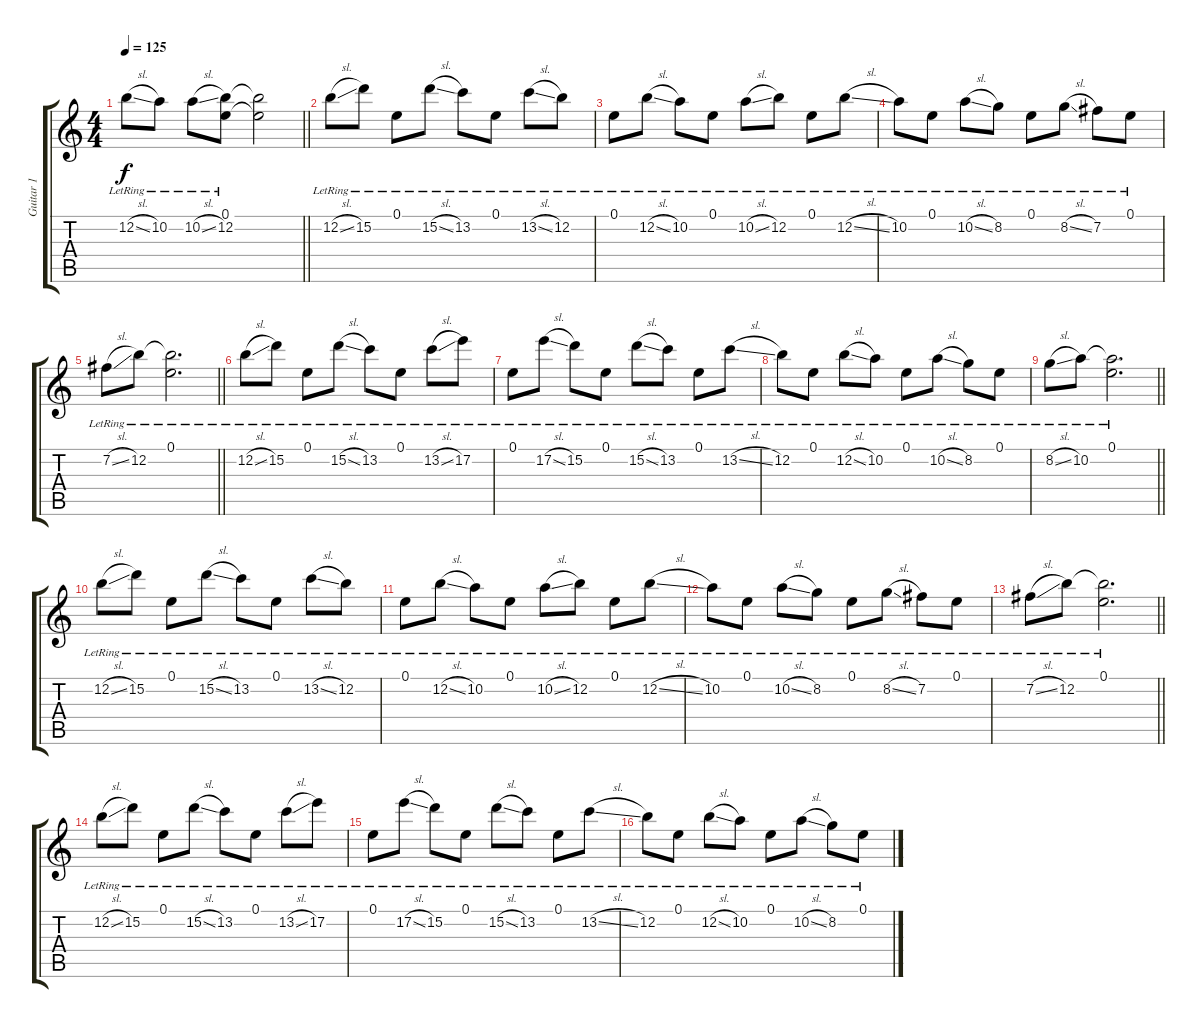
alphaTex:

\track ("Guitar 1" "Guitar 1") {instrument acousticguitarsteel}
\staff {score tabs}
\tuning (E4 B3 G3 D3 A2 E2) {hide}
\ts (4 4)
\tempo 125
\clef g2
\barLineRight lightlight
\ks c
12.2{sl lr}.8{dy f} 10.2{lr}.8 10.2{sl lr}.8 (0.1{lr} 12.2).8 (0.1{t} 12.2{t}).2 |
\section ("" "")
12.2{sl lr}.8 15.2{lr}.8 0.1{lr}.8 15.2{sl lr}.8 13.2{lr}.8 0.1{lr}.8 13.2{sl lr}.8 12.2{lr}.8 |
0.1{lr}.8 12.2{sl lr}.8 10.2{lr}.8 0.1{lr}.8 10.2{sl lr}.8 12.2{lr}.8 0.1{lr}.8 12.2{sl lr}.8 |
10.2{lr}.8 0.1{lr}.8 10.2{sl lr}.8 8.2{lr}.8 0.1{lr}.8 8.2{sl lr}.8 7.2{lr}.8 0.1{lr}.8 |
\barLineRight lightlight
7.2{sl lr}.8 12.2{lr}.8 (0.1{lr} 12.2{t}).2{d} |
12.2{sl lr}.8 15.2{lr}.8 0.1{lr}.8 15.2{sl lr}.8 13.2{lr}.8 0.1{lr}.8 13.2{sl lr}.8 17.2{lr}.8 |
0.1{lr}.8 17.2{sl lr}.8 15.2{lr}.8 0.1{lr}.8 15.2{sl lr}.8 13.2{lr}.8 0.1{lr}.8 13.2{sl lr}.8 |
12.2{lr}.8 0.1{lr}.8 12.2{sl lr}.8 10.2{lr}.8 0.1{lr}.8 10.2{sl lr}.8 8.2{lr}.8 0.1{lr}.8 |
\barLineRight lightlight
8.2{sl lr}.8 10.2{lr}.8 (0.1{lr} 10.2{t}).2{d} |
12.2{sl lr}.8 15.2{lr}.8 0.1{lr}.8 15.2{sl lr}.8 13.2{lr}.8 0.1{lr}.8 13.2{sl lr}.8 12.2{lr}.8 |
0.1{lr}.8 12.2{sl lr}.8 10.2{lr}.8 0.1{lr}.8 10.2{sl lr}.8 12.2{lr}.8 0.1{lr}.8 12.2{sl lr}.8 |
10.2{lr}.8 0.1{lr}.8 10.2{sl lr}.8 8.2{lr}.8 0.1{lr}.8 8.2{sl lr}.8 7.2{lr}.8 0.1{lr}.8 |
\barLineRight lightlight
7.2{sl lr}.8 12.2{lr}.8 (0.1{lr} 12.2{t}).2{d} |
12.2{sl lr}.8 15.2{lr}.8 0.1{lr}.8 15.2{sl lr}.8 13.2{lr}.8 0.1{lr}.8 13.2{sl lr}.8 17.2{lr}.8 |
0.1{lr}.8 17.2{sl lr}.8 15.2{lr}.8 0.1{lr}.8 15.2{sl lr}.8 13.2{lr}.8 0.1{lr}.8 13.2{sl lr}.8 |
12.2{lr}.8 0.1{lr}.8 12.2{sl lr}.8 10.2{lr}.8 0.1{lr}.8 10.2{sl lr}.8 8.2{lr}.8 0.1{lr}.8
